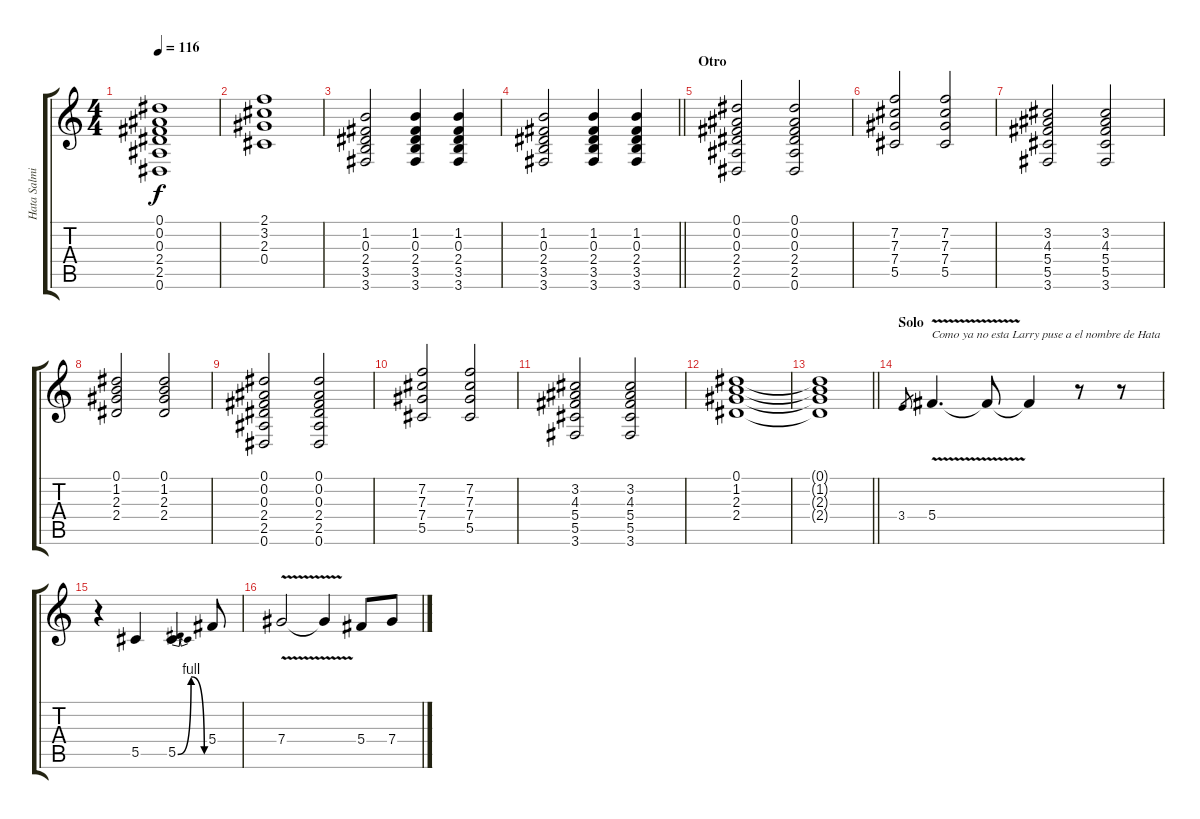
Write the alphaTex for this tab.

\track ("Hata Salmi" "Hata Salmi") {instrument acousticguitarsteel}
\staff {score tabs}
\tuning (Eb4 Bb3 Gb3 Db3 Ab2 Eb2) {hide}
\ts (4 4)
\tempo 116
\clef g2
\ks c
(0.1 0.2 0.3 2.4 2.5 0.6).1{dy f} |
(2.1 3.2 2.3 0.4).1 |
(1.2 0.3 2.4 3.5 3.6).2 (1.2 0.3 2.4 3.5 3.6).4 (1.2 0.3 2.4 3.5 3.6).4 |
\barLineRight lightlight
(1.2 0.3 2.4 3.5 3.6).2 (1.2 0.3 2.4 3.5 3.6).4 (1.2 0.3 2.4 3.5 3.6).4 |
\section ("" "Otro")
(0.1 0.2 0.3 2.4 2.5 0.6).2 (0.1 0.2 0.3 2.4 2.5 0.6).2 |
(7.2 7.3 7.4 5.5).2 (7.2 7.3 7.4 5.5).2 |
(3.2 4.3 5.4 5.5 3.6).2 (3.2 4.3 5.4 5.5 3.6).2 |
(0.1 1.2 2.3 2.4).2 (0.1 1.2 2.3 2.4).2 |
(0.1 0.2 0.3 2.4 2.5 0.6).2 (0.1 0.2 0.3 2.4 2.5 0.6).2 |
(7.2 7.3 7.4 5.5).2 (7.2 7.3 7.4 5.5).2 |
(3.2 4.3 5.4 5.5 3.6).2 (3.2 4.3 5.4 5.5 3.6).2 |
(0.1 1.2 2.3 2.4).1 |
\barLineRight lightlight
(0.1{t} 1.2{t} 2.3{t} 2.4{t}).1 |
\section ("" "Solo")
3.4.8{gr} 5.4{v}.4{d txt "Como ya no esta Larry puse a el nombre de Hata " volume 13 instrument overdrivenguitar} 5.4{t}.8 5.4{t}.4 r.8 r.8 |
r.4 5.5.4 5.5{be (bendrelease 0 0 30 4 40 4 60 0)}.4{d} 5.4.8 |
7.4{v}.2 7.4{t}.4 5.4.8 7.4.8
